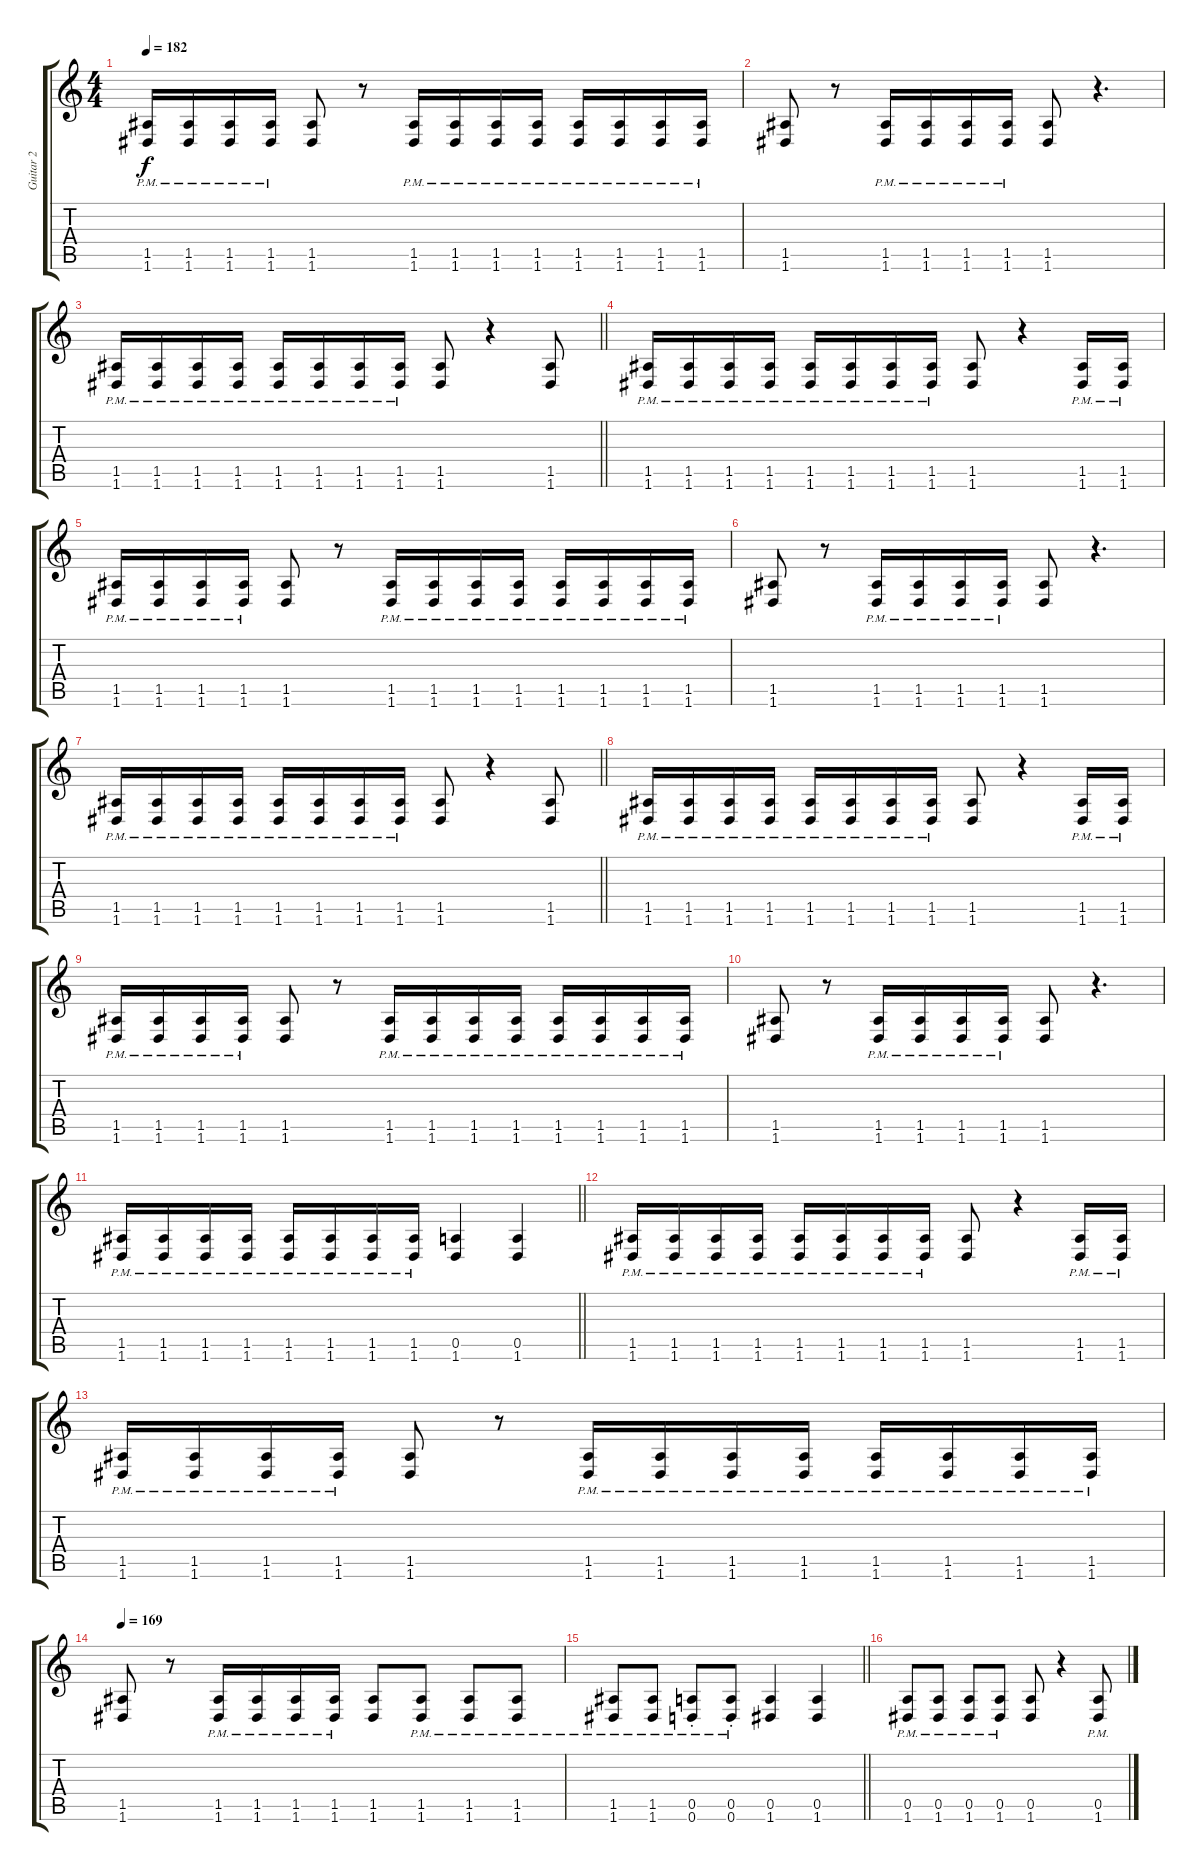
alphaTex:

\track ("Guitar 2" "Guitar 2") {instrument distortionguitar}
\staff {score tabs}
\tuning (E4 B3 G3 D3 A2 D2) {hide}
\ts (4 4)
\tempo 182
\clef g2
\ks c
(1.5{pm} 1.6{pm}).16{dy f} (1.5{pm} 1.6{pm}).16 (1.5{pm} 1.6{pm}).16 (1.5{pm} 1.6{pm}).16 (1.5 1.6).8 r.8 (1.5{pm} 1.6{pm}).16 (1.5{pm} 1.6{pm}).16 (1.5{pm} 1.6{pm}).16 (1.5{pm} 1.6{pm}).16 (1.5{pm} 1.6{pm}).16 (1.5{pm} 1.6{pm}).16 (1.5{pm} 1.6{pm}).16 (1.5{pm} 1.6{pm}).16 |
(1.5 1.6).8 r.8 (1.5{pm} 1.6{pm}).16 (1.5{pm} 1.6{pm}).16 (1.5{pm} 1.6{pm}).16 (1.5{pm} 1.6{pm}).16 (1.5 1.6).8 r.4{d} |
\barLineRight lightlight
(1.5{pm} 1.6{pm}).16 (1.5{pm} 1.6{pm}).16 (1.5{pm} 1.6{pm}).16 (1.5{pm} 1.6{pm}).16 (1.5{pm} 1.6{pm}).16 (1.5{pm} 1.6{pm}).16 (1.5{pm} 1.6{pm}).16 (1.5{pm} 1.6{pm}).16 (1.5 1.6).8 r.4 (1.5 1.6).8 |
(1.5{pm} 1.6{pm}).16 (1.5{pm} 1.6{pm}).16 (1.5{pm} 1.6{pm}).16 (1.5{pm} 1.6{pm}).16 (1.5{pm} 1.6{pm}).16 (1.5{pm} 1.6{pm}).16 (1.5{pm} 1.6{pm}).16 (1.5{pm} 1.6{pm}).16 (1.5 1.6).8 r.4 (1.5{pm} 1.6{pm}).16 (1.5{pm} 1.6{pm}).16 |
(1.5{pm} 1.6{pm}).16 (1.5{pm} 1.6{pm}).16 (1.5{pm} 1.6{pm}).16 (1.5{pm} 1.6{pm}).16 (1.5 1.6).8 r.8 (1.5{pm} 1.6{pm}).16 (1.5{pm} 1.6{pm}).16 (1.5{pm} 1.6{pm}).16 (1.5{pm} 1.6{pm}).16 (1.5{pm} 1.6{pm}).16 (1.5{pm} 1.6{pm}).16 (1.5{pm} 1.6{pm}).16 (1.5{pm} 1.6{pm}).16 |
(1.5 1.6).8 r.8 (1.5{pm} 1.6{pm}).16 (1.5{pm} 1.6{pm}).16 (1.5{pm} 1.6{pm}).16 (1.5{pm} 1.6{pm}).16 (1.5 1.6).8 r.4{d} |
\barLineRight lightlight
(1.5{pm} 1.6{pm}).16 (1.5{pm} 1.6{pm}).16 (1.5{pm} 1.6{pm}).16 (1.5{pm} 1.6{pm}).16 (1.5{pm} 1.6{pm}).16 (1.5{pm} 1.6{pm}).16 (1.5{pm} 1.6{pm}).16 (1.5{pm} 1.6{pm}).16 (1.5 1.6).8 r.4 (1.5 1.6).8 |
(1.5{pm} 1.6{pm}).16 (1.5{pm} 1.6{pm}).16 (1.5{pm} 1.6{pm}).16 (1.5{pm} 1.6{pm}).16 (1.5{pm} 1.6{pm}).16 (1.5{pm} 1.6{pm}).16 (1.5{pm} 1.6{pm}).16 (1.5{pm} 1.6{pm}).16 (1.5 1.6).8 r.4 (1.5{pm} 1.6{pm}).16 (1.5{pm} 1.6{pm}).16 |
(1.5{pm} 1.6{pm}).16 (1.5{pm} 1.6{pm}).16 (1.5{pm} 1.6{pm}).16 (1.5{pm} 1.6{pm}).16 (1.5 1.6).8 r.8 (1.5{pm} 1.6{pm}).16 (1.5{pm} 1.6{pm}).16 (1.5{pm} 1.6{pm}).16 (1.5{pm} 1.6{pm}).16 (1.5{pm} 1.6{pm}).16 (1.5{pm} 1.6{pm}).16 (1.5{pm} 1.6{pm}).16 (1.5{pm} 1.6{pm}).16 |
(1.5 1.6).8 r.8 (1.5{pm} 1.6{pm}).16 (1.5{pm} 1.6{pm}).16 (1.5{pm} 1.6{pm}).16 (1.5{pm} 1.6{pm}).16 (1.5 1.6).8 r.4{d} |
\barLineRight lightlight
(1.5{pm} 1.6{pm}).16 (1.5{pm} 1.6{pm}).16 (1.5{pm} 1.6{pm}).16 (1.5{pm} 1.6{pm}).16 (1.5{pm} 1.6{pm}).16 (1.5{pm} 1.6{pm}).16 (1.5{pm} 1.6{pm}).16 (1.5{pm} 1.6{pm}).16 (0.5 1.6).4 (0.5 1.6).4 |
(1.5{pm} 1.6{pm}).16 (1.5{pm} 1.6{pm}).16 (1.5{pm} 1.6{pm}).16 (1.5{pm} 1.6{pm}).16 (1.5{pm} 1.6{pm}).16 (1.5{pm} 1.6{pm}).16 (1.5{pm} 1.6{pm}).16 (1.5{pm} 1.6{pm}).16 (1.5 1.6).8 r.4 (1.5{pm} 1.6{pm}).16 (1.5{pm} 1.6{pm}).16 |
(1.5{pm} 1.6{pm}).16 (1.5{pm} 1.6{pm}).16 (1.5{pm} 1.6{pm}).16 (1.5{pm} 1.6{pm}).16 (1.5 1.6).8 r.8 (1.5{pm} 1.6{pm}).16 (1.5{pm} 1.6{pm}).16 (1.5{pm} 1.6{pm}).16 (1.5{pm} 1.6{pm}).16 (1.5{pm} 1.6{pm}).16 (1.5{pm} 1.6{pm}).16 (1.5{pm} 1.6{pm}).16 (1.5{pm} 1.6{pm}).16 |
\tempo 169
(1.5 1.6).8 r.8 (1.5{pm} 1.6{pm}).16 (1.5{pm} 1.6{pm}).16 (1.5{pm} 1.6{pm}).16 (1.5{pm} 1.6{pm}).16 (1.5 1.6).8 (1.5{pm} 1.6{pm}).8 (1.5{pm} 1.6{pm}).8 (1.5{pm} 1.6{pm}).8 |
\barLineRight lightlight
(1.5{pm} 1.6{pm}).8 (1.5{pm} 1.6{pm}).8 (0.5{pm st} 0.6{pm st}).8 (0.5{pm st} 0.6{pm st}).8 (0.5 1.6).4 (0.5 1.6).4 |
\section ("" "")
(0.5{pm} 1.6{pm}).8 (0.5{pm} 1.6{pm}).8 (0.5{pm} 1.6{pm}).8 (0.5{pm} 1.6{pm}).8 (0.5 1.6).8 r.4 (0.5{pm} 1.6{pm}).8
